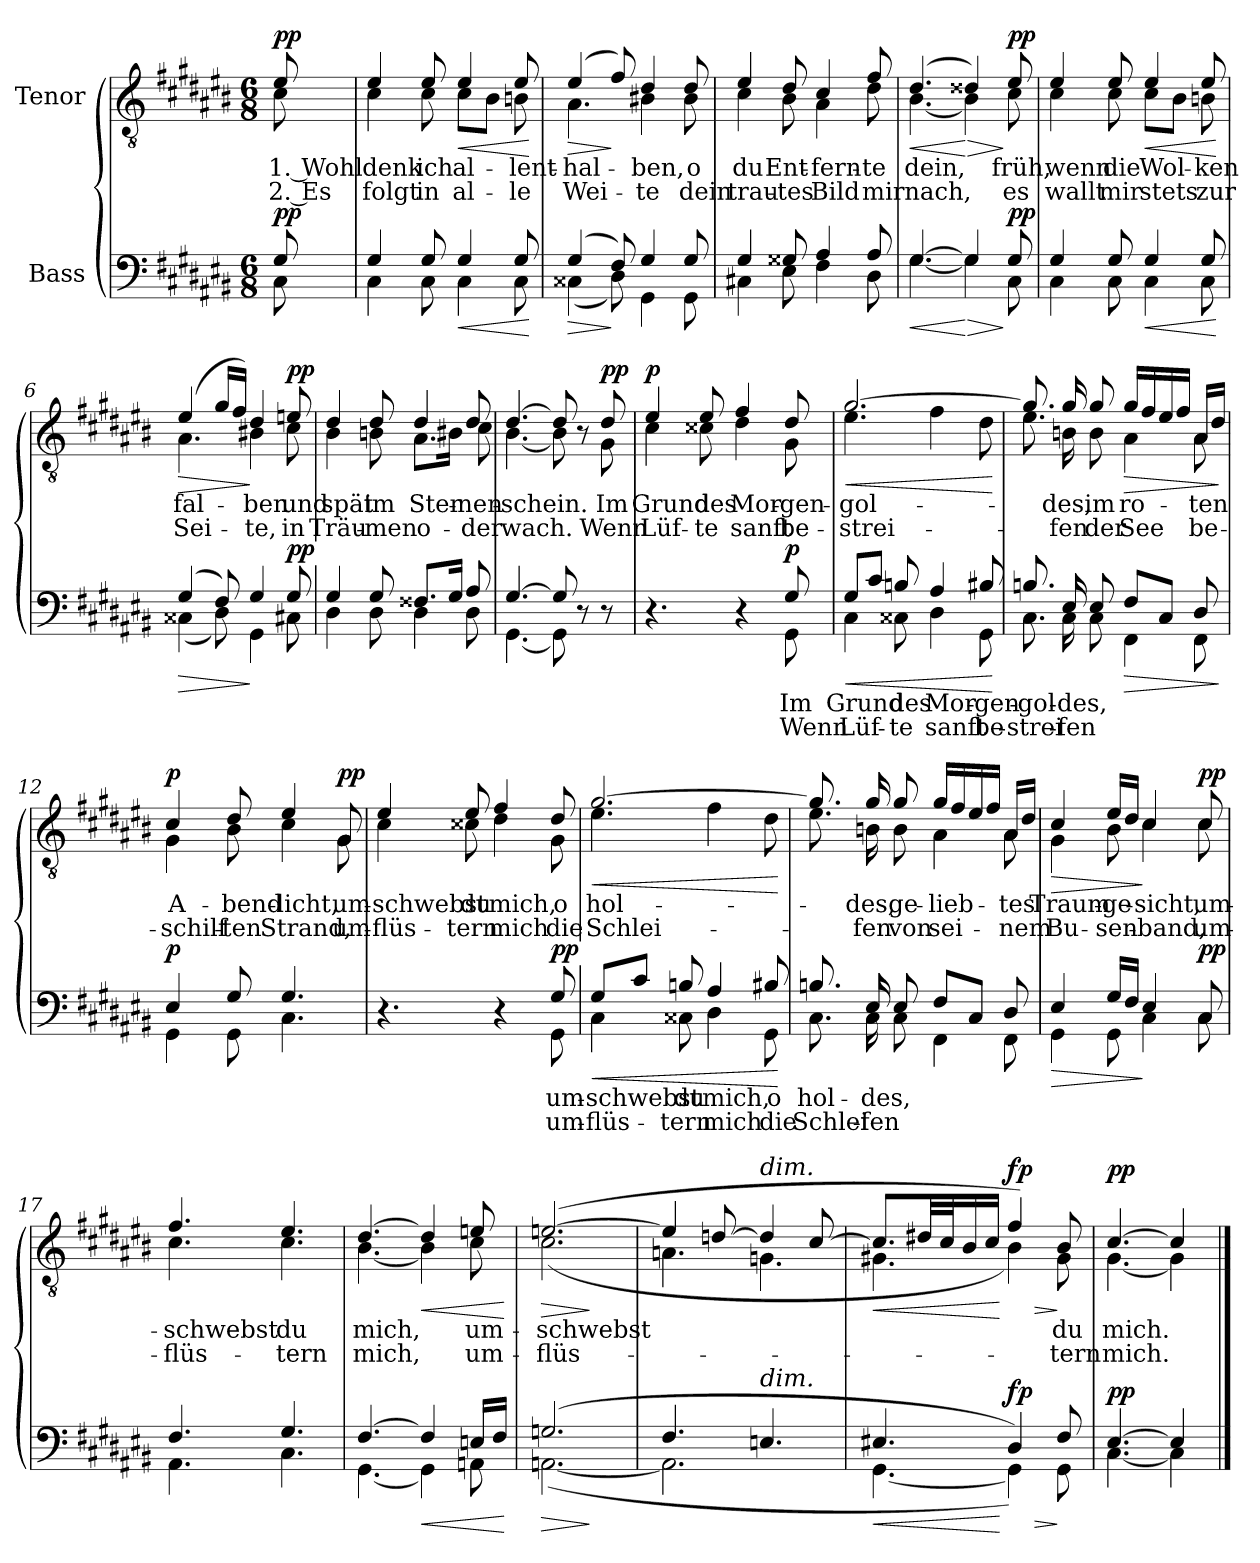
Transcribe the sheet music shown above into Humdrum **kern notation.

**kern	**text	**text	**dynam	**kern	**text	**text	**dynam
*part2	*part2	*part2	*part2	*part1	*part1	*part1	*part1
*staff2	*staff2	*staff2	*staff2	*staff1	*staff1	*staff1	*staff1
*I"Bass	*	*	*	*I"Tenor	*	*	*
*clefF4	*	*	*	*clefGv2	*	*	*
*k[f#c#g#d#a#e#b#]	*	*	*	*k[f#c#g#d#a#e#b#]	*	*	*
*M6/8	*	*	*	*M6/8	*	*	*
=	=	=	=	=	=	=	=
*^	*	*	*	*	*	*	*
!	!	!	!	!	!LO:TX:a:B:t=Langsam	!	!	!
!	!	!	!	!LO:DY:a	!	!LO:LY:b	!LO:LY:b	!LO:DY:a
*	*	*	*	*	*^	*	*	*
8G#/	8C#\	.	.	pp	8e#/	8c#\	1. Wohl	2. Es	pp
=1	=1	=1	=1	=1	=1	=1	=1	=1	=1
!	!	!	!	!	!	!	!LO:LY:b	!LO:LY:b	!
4G#/	4C#\	.	.	.	4e#/	4c#\	denk	folgt	.
!	!	!	!	!	!	!	!LO:LY:b	!LO:LY:b	!
8G#/	8C#\	.	.	.	8e#/	8c#\	ich	in	.
!	!	!	!	!LO:HP:b	!	!	!LO:LY:b	!LO:LY:b	!LO:HP:b
4G#/	4C#\	.	.	<	4e#/	8c#\L	al-	al-	<
.	.	.	.	.	.	8B#\J	.	.	.
!	!	!	!	!	!	!	!LO:LY:b	!LO:LY:b	!
8G#/	8C#\	.	.	.	8e#/	8Bn\	-lent-	-le	.
*v	*v	*	*	*	*	*	*	*	*
*	*	*	*	*v	*v	*	*	*
.	.	.	[	.	.	.	[
=2	=2	=2	=2	=2	=2	=2	=2
!	!	!	!LO:HP:b	!	!LO:LY:b	!LO:LY:b	!LO:HP:b
*^	*	*	*	*^	*	*	*
(4G#/	(4C##X\	.	.	>	(4e#/	4.A#\	-hal-	Wei-	>
8F#/)	8D#\)	.	.	]	8f#/)	.	.	.	]
!	!	!	!	!	!	!	!LO:LY:b	!LO:LY:b	!
4G#/	4GG#\	.	.	.	4d#/	4B#X\	-ben,	-te	.
!	!	!	!	!	!	!	!LO:LY:b	!LO:LY:b	!
8G#/	8GG#\	.	.	.	8d#/	8B#\	o	dein	.
=3	=3	=3	=3	=3	=3	=3	=3	=3	=3
!	!	!	!	!	!	!	!LO:LY:b	!LO:LY:b	!
4G#/	4C#X\	.	.	.	4e#/	4c#\	du	trau-	.
!	!	!	!	!	!	!	!LO:LY:b	!LO:LY:b	!
8G##X/	8E#\	.	.	.	8d#/	8B#\	Ent-	-tes	.
!	!	!	!	!	!	!	!LO:LY:b	!LO:LY:b	!
4A#/	4F#\	.	.	.	4c#/	4A#\	-fern-	Bild	.
!	!	!	!	!	!	!	!LO:LY:b	!LO:LY:b	!
8A#/	8D#\	.	.	.	8f#/	8d#\	-te	mir	.
=4	=4	=4	=4	=4	=4	=4	=4	=4	=4
!	!	!	!	!LO:HP:b	!	!	!LO:LY:b	!LO:LY:b	!LO:HP:b
[4.G#/	[4.G#\	.	.	<	(4.d#/	[4.B#\	dein,	nach,	<
!	!	!	!	!LO:HP:n=1:b	!	!	!	!	!LO:HP:n=1:b
4G#/]	4G#\]	.	.	[ >	4d##X/)	4B#\]	.	.	[ >
!	!	!	!	!LO:DY:n=1:a	!	!	!LO:LY:b	!LO:LY:b	!LO:DY:n=1:a
8G#/	8C#\	.	.	] pp	8e#/	8c#\	früh,	es	] pp
!!LO:LB:g=z	!!
=5	=5	=5	=5	=5	=5	=5	=5	=5	=5
!	!	!	!	!	!	!	!LO:LY:b	!LO:LY:b	!
4G#/	4C#\	.	.	.	4e#/	4c#\	wenn	wallt	.
!	!	!	!	!	!	!	!LO:LY:b	!LO:LY:b	!
8G#/	8C#\	.	.	.	8e#/	8c#\	die	mir	.
!	!	!	!	!LO:HP:b	!	!	!LO:LY:b	!LO:LY:b	!LO:HP:b
4G#/	4C#\	.	.	<	4e#/	8c#\L	Wol-	stets	<
.	.	.	.	.	.	8B#\J	.	.	.
!	!	!	!	!	!	!	!LO:LY:b	!LO:LY:b	!
8G#/	8C#\	.	.	.	8e#/	8Bn\	-ken	zur	.
*v	*v	*	*	*	*	*	*	*	*
*	*	*	*	*v	*v	*	*	*
.	.	.	[	.	.	.	[
=6	=6	=6	=6	=6	=6	=6	=6
!	!	!	!LO:HP:b	!	!LO:LY:b	!LO:LY:b	!LO:HP:b
*^	*	*	*	*^	*	*	*
(4G#/	(4C##X\	.	.	>	(4e#/	4.A#\	fal-	Sei-	>
8F#/)	8D#\)	.	.	.	16g#/LL	.	.	.	.
.	.	.	.	.	16f#/JJ)	.	.	.	.
!	!	!	!	!	!	!	!LO:LY:b	!LO:LY:b	!
4G#/	4GG#\	.	.	]	4d#/	4B#X\	-ben	-te,	]
!	!	!	!	!LO:DY:a	!	!	!LO:LY:b	!LO:LY:b	!LO:DY:a
8G#/	8C#X\	.	.	pp	8en/	8c#\	und	in	pp
=7	=7	=7	=7	=7	=7	=7	=7	=7	=7
!	!	!	!	!	!	!	!LO:LY:b	!LO:LY:b	!
4G#/	4D#\	.	.	.	4d#/	4B#\	spät	Träu-	.
!	!	!	!	!	!	!	!LO:LY:b	!LO:LY:b	!
8G#/	8D#\	.	.	.	8d#/	8Bn\	im	-men	.
!	!	!	!	!	!	!	!LO:LY:b	!LO:LY:b	!
8.F##X/L	4D#\	.	.	.	4d#/	8.A#\L	Ster-	o-	.
16G#/Jk	.	.	.	.	.	16B#X\Jk	.	.	.
!	!	!	!	!	!	!	!LO:LY:b	!LO:LY:b	!
8A#/	8D#\	.	.	.	8d#/	8c#\	-nen-	-der	.
=8	=8	=8	=8	=8	=8	=8	=8	=8	=8
!	!	!	!	!	!	!	!LO:LY:b	!LO:LY:b	!
[4.G#/	[4.GG#\	.	.	.	[4.d#/	[4.B#\	-schein.	wach.	.
8G#/]	8GG#\]	.	.	.	8d#/]	8B#\]	.	.	.
8r	8ryy	.	.	.	8r	8ryy	.	.	.
!	!	!	!	!	!	!	!LO:LY:b	!LO:LY:b	!LO:DY:a
8r	8ryy	.	.	.	8d#/	8G#\	Im	Wenn	pp
!!LO:LB:g=z	!!
=9	=9	=9	=9	=9	=9	=9	=9	=9	=9
!	!	!	!	!	!	!	!LO:LY:b	!LO:LY:b	!LO:DY:a
4.r	4.ryy	.	.	.	4e#/	4c#\	Grund	Lüf-	p
!	!	!	!	!	!	!	!LO:LY:b	!LO:LY:b	!
.	.	.	.	.	8e#/	8c##X\	des	-te	.
!	!	!	!	!	!	!	!LO:LY:b	!LO:LY:b	!
4r	4ryy	.	.	.	4f#/	4d#\	Mor-	sanft	.
!	!	!LO:LY:b	!LO:LY:b	!LO:DY:a	!	!	!LO:LY:b	!LO:LY:b	!
8G#/	8GG#\	Im	Wenn	p	8d#/	8G#\	-gen-	be-	.
=10	=10	=10	=10	=10	=10	=10	=10	=10	=10
!	!	!LO:LY:b	!LO:LY:b	!LO:HP:b	!	!	!LO:LY:b	!LO:LY:b	!LO:HP:b
8G#/L	4C#\	Grund	Lüf-	<	[2.g#/	4.e#\	-gol-	-strei-	<
8c#/J	.	.	.	.	.	.	.	.	.
!	!	!LO:LY:b	!LO:LY:b	!	!	!	!	!	!
8Bn/	8C##X\	des	-te	.	.	.	.	.	.
!	!	!LO:LY:b	!LO:LY:b	!	!	!	!	!	!
4A#/	4D#\	Mor-	sanft	.	.	4f#\	.	.	.
!	!	!LO:LY:b	!LO:LY:b	!	!	!	!	!	!
8B#X/	8GG#\	-gen-	be-	.	.	8d#\	.	.	.
*v	*v	*	*	*	*	*	*	*	*
*	*	*	*	*v	*v	*	*	*
.	.	.	[	.	.	.	[
=11	=11	=11	=11	=11	=11	=11	=11
!	!LO:LY:b	!LO:LY:b	!	!	!	!	!
*^	*	*	*	*^	*	*	*
8.Bn/	8.C#\	-gol-	-strei-	.	8.g#/]	8.e#\	.	.	.
!	!	!LO:LY:b	!LO:LY:b	!	!	!	!LO:LY:b	!LO:LY:b	!
16E#/	16C#\	-des,	-fen	.	16g#/	16Bn\	-des,	-fen	.
!	!	!	!	!	!	!	!LO:LY:b	!LO:LY:b	!
8E#/	8C#\	.	.	.	8g#/	8B\	im	der	.
!	!	!	!	!LO:HP:b	!	!	!LO:LY:b	!LO:LY:b	!LO:HP:b
8F#/L	4FF#\	.	.	>	16g#/LL	4A#\	ro-	See	>
.	.	.	.	.	16f#/	.	.	.	.
8C#/J	.	.	.	.	16e#/	.	.	.	.
.	.	.	.	.	16f#/JJ	.	.	.	.
!	!	!	!	!	!	!	!LO:LY:b	!LO:LY:b	!
8D#/	8FF#\	.	.	.	16A#/LL	8A#\	-ten	be-	.
.	.	.	.	.	16d#/JJ	.	.	.	.
*v	*v	*	*	*	*	*	*	*	*
*	*	*	*	*v	*v	*	*	*
.	.	.	]	.	.	.	]
=12	=12	=12	=12	=12	=12	=12	=12
*^	*	*	*	*	*	*	*
!	!	!	!	!LO:DY:a	!	!LO:LY:b	!LO:LY:b	!LO:DY:a
*	*	*	*	*	*^	*	*	*
4E#/	4GG#\	.	.	p	4c#/	4G#\	A-	-schilf-	p
!	!	!	!	!	!	!	!LO:LY:b	!LO:LY:b	!
8G#/	8GG#\	.	.	.	8d#/	8B#\	-bend-	-ten	.
!	!	!	!	!	!	!	!LO:LY:b	!LO:LY:b	!
4.G#/	4.C#\	.	.	.	4e#/	4c#\	-licht,	Strand,	.
!	!	!	!	!	!	!	!LO:LY:b	!LO:LY:b	!LO:DY:a
.	.	.	.	.	8G#/	8G#\	um-	um-	pp
!!LO:LB:g=z	!!
=13	=13	=13	=13	=13	=13	=13	=13	=13	=13
!	!	!	!	!	!	!	!LO:LY:b	!LO:LY:b	!
4.r	4.ryy	.	.	.	4e#/	4c#\	-schwebst	-flüs-	.
!	!	!	!	!	!	!	!LO:LY:b	!LO:LY:b	!
.	.	.	.	.	8e#/	8c##X\	du	-tern	.
!	!	!	!	!	!	!	!LO:LY:b	!LO:LY:b	!
4r	4ryy	.	.	.	4f#/	4d#\	mich,	mich	.
!	!	!LO:LY:b	!LO:LY:b	!LO:DY:a	!	!	!LO:LY:b	!LO:LY:b	!
8G#/	8GG#\	um-	um-	pp	8d#/	8G#\	o	die	.
=14	=14	=14	=14	=14	=14	=14	=14	=14	=14
!	!	!LO:LY:b	!LO:LY:b	!LO:HP:b	!	!	!LO:LY:b	!LO:LY:b	!LO:HP:b
8G#/L	4C#\	-schwebst	-flüs-	<	[2.g#/	4.e#\	hol-	Schlei-	<
8c#/J	.	.	.	.	.	.	.	.	.
!	!	!LO:LY:b	!LO:LY:b	!	!	!	!	!	!
8Bn/	8C##X\	-du	-tern	.	.	.	.	.	.
!	!	!LO:LY:b	!LO:LY:b	!	!	!	!	!	!
4A#/	4D#\	mich,	mich	.	.	4f#\	.	.	.
!	!	!LO:LY:b	!LO:LY:b	!	!	!	!	!	!
8B#X/	8GG#\	o	die	.	.	8d#\	.	.	.
*v	*v	*	*	*	*	*	*	*	*
*	*	*	*	*v	*v	*	*	*
.	.	.	[	.	.	.	[
=15	=15	=15	=15	=15	=15	=15	=15
!	!LO:LY:b	!LO:LY:b	!	!	!	!	!
*^	*	*	*	*^	*	*	*
8.Bn/	8.C#\	hol-	Schlei-	.	8.g#/]	8.e#\	.	.	.
!	!	!LO:LY:b	!LO:LY:b	!	!	!	!LO:LY:b	!LO:LY:b	!
16E#/	16C#\	-des,	-fen	.	16g#/	16Bn\	-des,	-fen	.
!	!	!	!	!	!	!	!LO:LY:b	!LO:LY:b	!
8E#/	8C#\	.	.	.	8g#/	8B\	ge-	von	.
!	!	!	!	!	!	!	!LO:LY:b	!LO:LY:b	!
8F#/L	4FF#\	.	.	.	16g#/LL	4A#\	-lieb-	sei-	.
.	.	.	.	.	16f#/	.	.	.	.
8C#/J	.	.	.	.	16e#/	.	.	.	.
.	.	.	.	.	16f#/JJ	.	.	.	.
!	!	!	!	!	!	!	!LO:LY:b	!LO:LY:b	!
8D#/	8FF#\	.	.	.	16A#/LL	8A#\	-tes	-nem	.
.	.	.	.	.	16d#/JJ	.	.	.	.
=16	=16	=16	=16	=16	=16	=16	=16	=16	=16
!	!	!	!	!LO:HP:b	!	!	!LO:LY:b	!LO:LY:b	!LO:HP:b
4E#/	4GG#\	.	.	>	4c#/	4G#\	Traum-	Bu-	>
!	!	!	!	!	!	!	!LO:LY:b	!LO:LY:b	!
16G#/LL	8GG#\	.	.	.	16e#/LL	8B#\	-ge-	-sen-	.
16F#/JJ	.	.	.	.	16d#/JJ	.	.	.	.
!	!	!	!	!	!	!	!LO:LY:b	!LO:LY:b	!
4E#/	4C#\	.	.	]	4c#/	4c#\	-sicht,	-band,	]
!	!	!	!	!LO:DY:a	!	!	!LO:LY:b	!LO:LY:b	!LO:DY:a
8C#/	8C#\	.	.	pp	8c#/	8c#\	um-	um-	pp
!!LO:LB:g=z	!!
=17	=17	=17	=17	=17	=17	=17	=17	=17	=17
!	!	!	!	!	!	!	!LO:LY:b	!LO:LY:b	!
4.F#/	4.AA#\	.	.	.	4.f#/	4.c#\	-schwebst	-flüs-	.
!	!	!	!	!	!	!	!LO:LY:b	!LO:LY:b	!
4.G#/	4.C#\	.	.	.	4.e#/	4.c#\	du	-tern	.
=18	=18	=18	=18	=18	=18	=18	=18	=18	=18
!	!	!	!	!	!	!	!LO:LY:b	!LO:LY:b	!
[4.F#/	[4.GG#\	.	.	.	[4.d#/	[4.B#\	mich,	mich,	.
!	!	!	!	!LO:HP:b	!	!	!	!	!LO:HP:b
4F#/]	4GG#\]	.	.	<	4d#/]	4B#\]	.	.	<
!	!	!	!	!	!	!	!LO:LY:b	!LO:LY:b	!
16En/LL	8AAn\	.	.	.	8en/	8c#\	um-	um-	.
16F#/JJ	.	.	.	.	.	.	.	.	.
*v	*v	*	*	*	*	*	*	*	*
*	*	*	*	*v	*v	*	*	*
.	.	.	[	.	.	.	[
=19	=19	=19	=19	=19	=19	=19	=19
!	!	!	!LO:HP:b	!	!LO:LY:b	!LO:LY:b	!LO:HP:b
*^	*	*	*	*^	*	*	*
(2.Gn/	([2.AAn\	.	.	>	([2.en/	(2.c#\	-schwebst	-flüs-	>
*v	*v	*	*	*	*	*	*	*	*
*	*	*	*	*v	*v	*	*	*
.	.	.	]	.	.	.	]
=20	=20	=20	=20	=20	=20	=20	=20
*^	*	*	*	*^	*	*	*
4.F#/	2.AA\]	.	.	.	4e/]	4.An\	.	.	.
.	.	.	.	.	[8dn/	.	.	.	.
!	!	!	!	!	!LO:TX:a:i:t=dim.	!	!	!	!
!LO:TX:a:i:t=dim.	!	!	!	!	!	!	!	!	!
4.En/	.	.	.	.	4d/]	4.Gn\	.	.	.
.	.	.	.	.	[8c#/	.	.	.	.
=21	=21	=21	=21	=21	=21	=21	=21	=21	=21
!	!	!	!	!LO:HP:b	!	!	!	!	!LO:HP:b
4.E#X/	[4.GG#\	.	.	<	8.c#/L]	4.G#X\	.	.	<
.	.	.	.	.	32d#X/LL	.	.	.	.
.	.	.	.	.	32c#/J	.	.	.	.
.	.	.	.	.	16B#/	.	.	.	.
.	.	.	.	.	16c#/JJ	.	.	.	.
!	!	!	!	!LO:HP:n=1:b	!	!	!	!	!LO:HP:n=1:b
!	!	!	!	!LO:DY:n=1:a	!	!	!	!	!LO:DY:n=1:a
4D#/)	4GG#\])	.	.	[ > fp	4f#/)	4B#\)	.	.	[ > fp
!	!	!	!	!	!	!	!LO:LY:b	!LO:LY:b	!
8F#/	8GG#\	.	.	]	8B#/	8G#\	du	-tern	]
=22	=22	=22	=22	=22	=22	=22	=22	=22	=22
!	!	!	!	!LO:DY:a	!	!	!LO:LY:b	!LO:LY:b	!LO:DY:a
[4.E#/	[4.C#\	.	.	pp	[4.c#/	[4.G#\	mich.	mich.	pp
4E#/]	4C#\]	.	.	.	4c#/]	4G#\]	.	.	.
*v	*v	*	*	*	*	*	*	*	*
*	*	*	*	*v	*v	*	*	*
==	==	==	==	==	==	==	==
*-	*-	*-	*-	*-	*-	*-	*-
